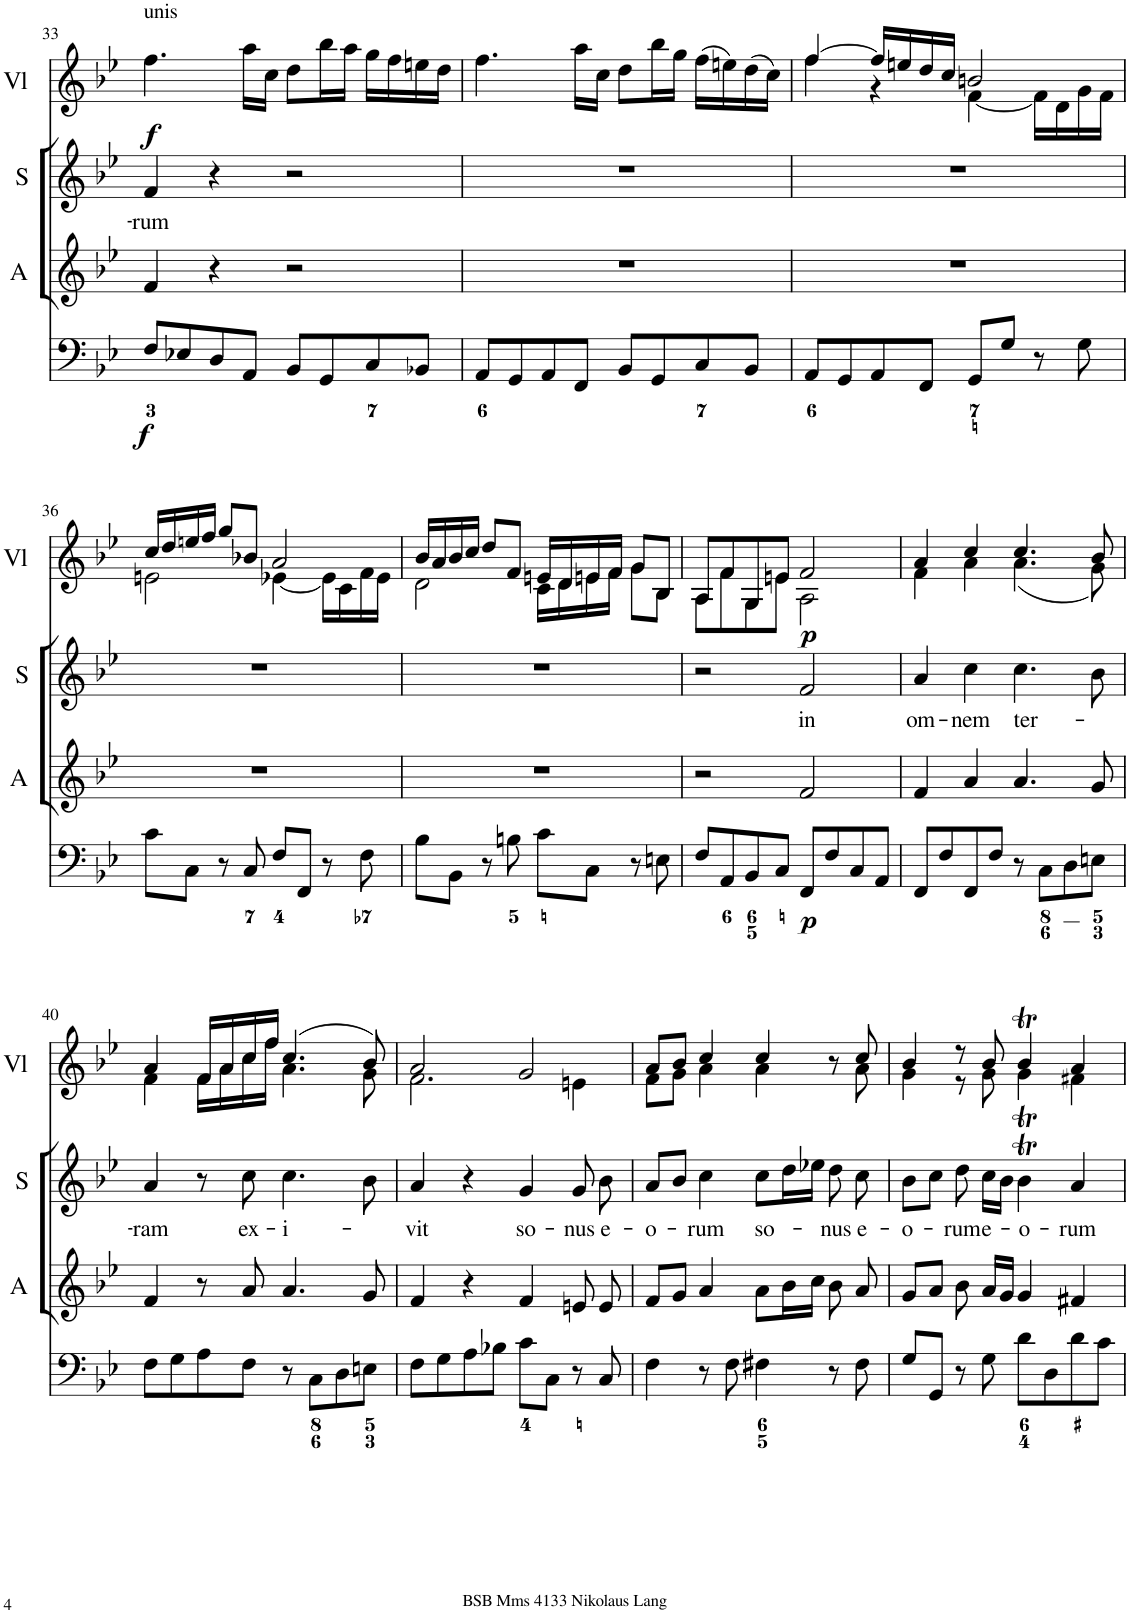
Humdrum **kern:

**kern	**dynam	**kern	**dynam	**kern	**dynam	**kern	**kern	**text	**kern	**dynam
*part6	*part6	*part5	*part5	*part4	*part4	*part3	*part2	*part2	*part1	*part1
*staff6	*staff6	*staff5	*staff5	*staff4	*staff4	*staff3	*staff2	*staff2	*staff1	*staff1
*I"Violin	*	*I"Violin	*	*I"Organ	*	*I"A	*I"S	*	*I"2 Violini	*
*I'Vln	*	*I'Vln	*	*	*	*I'A	*I'S	*	*I'Vl	*
!!LO:PB:g=z
*clefG2	*	*clefG2	*	*clefF4	*	*clefG2	*clefG2	*	*clefG2	*
*k[b-e-]	*	*k[b-e-]	*	*k[b-e-]	*	*k[b-e-]	*k[b-e-]	*	*k[b-e-]	*
*M4/4	*	*M4/4	*	*M4/4	*	*M4/4	*M4/4	*	*M4/4	*
*met(c)	*	*met(c)	*	*met(c)	*	*met(c)	*met(c)	*	*met(c)	*
=33	=33	=33	=33	=33	=33	=33	=33	=33	=33	=33
!	!	!	!	!	!	!	!	!	!LO:TX:a:t=unis	!
!	!	!LO:TX:a:t=unis	!	!	!	!	!	!	!	!
!LO:TX:a:t=unis	!	!	!	!	!	!	!	!	!	!
!	!LO:DY:b	!	!LO:DY:b	!	!LO:DY:b	!	!	!LO:LY:b	!	!LO:DY:b
4.ff	f	4.ff	f	8F/L	f	4f/	4f/	-rum	4.ff\	f
.	.	.	.	8E-X/	.	.	.	.	.	.
.	.	.	.	8D/	.	4r	4r	.	.	.
16aa\LL	.	16aa\LL	.	8AA/J	.	.	.	.	16aa\LL	.
16cc\JJ	.	16cc\JJ	.	.	.	.	.	.	16cc\JJ	.
8dd\L	.	8dd\L	.	8BB-/L	.	2r	2r	.	8dd\L	.
16bb-\L	.	16bb-\L	.	8GG/	.	.	.	.	16bb-\L	.
16aa\JJ	.	16aa\JJ	.	.	.	.	.	.	16aa\JJ	.
16gg\LL	.	16gg\LL	.	8C/	.	.	.	.	16gg\LL	.
16ff\J	.	16ff\J	.	.	.	.	.	.	16ff\	.
16een\L	.	16een\L	.	8BB-X/J	.	.	.	.	16een\	.
16dd\JJ	.	16dd\JJ	.	.	.	.	.	.	16dd\JJ	.
=34	=34	=34	=34	=34	=34	=34	=34	=34	=34	=34
4.ff	.	4.ff	.	8AA/L	.	1r	1r	.	4.ff\	.
.	.	.	.	8GG/	.	.	.	.	.	.
.	.	.	.	8AA/	.	.	.	.	.	.
16aa\LL	.	16aa\LL	.	8FF/J	.	.	.	.	16aa\LL	.
16cc\JJ	.	16cc\JJ	.	.	.	.	.	.	16cc\JJ	.
8dd\L	.	8dd\L	.	8BB-/L	.	.	.	.	8dd\L	.
16bb-\L	.	16bb-\L	.	8GG/	.	.	.	.	16bb-\L	.
16gg\JJ	.	16gg\JJ	.	.	.	.	.	.	16gg\JJ	.
16ff\LL	.	16ff\LL	.	8C/	.	.	.	.	(16ff\LL	.
16een\J	.	16een\J	.	.	.	.	.	.	16een\)	.
16dd\L	.	16dd\L	.	8BB-/J	.	.	.	.	(16dd\	.
16cc\JJ	.	16cc\JJ	.	.	.	.	.	.	16cc\JJ)	.
=35	=35	=35	=35	=35	=35	=35	=35	=35	=35	=35
*	*	*	*	*	*	*	*	*	*^	*
4ff	.	[4ff	.	8AA/L	.	1r	1r	.	[4ff/	4ff\	.
.	.	.	.	8GG/	.	.	.	.	.	.	.
4r	.	16ff\LL]	.	8AA/	.	.	.	.	16ff/LL]	4r	.
.	.	16een\J	.	.	.	.	.	.	16een/	.	.
.	.	16dd\L	.	8FF/J	.	.	.	.	16dd/	.	.
.	.	16cc\JJ	.	.	.	.	.	.	16cc/JJ	.	.
[4f	.	2bn	.	8GG/L	.	.	.	.	2bn/	[4f\	.
.	.	.	.	8G/J	.	.	.	.	.	.	.
16f/LL]	.	.	.	8r	.	.	.	.	.	16f\LL]	.
16d/J	.	.	.	.	.	.	.	.	.	16d\	.
16g/L	.	.	.	8G\	.	.	.	.	.	16g\	.
16f/JJ	.	.	.	.	.	.	.	.	.	16f\JJ	.
!!LO:LB:g=z	!!
=36	=36	=36	=36	=36	=36	=36	=36	=36	=36	=36	=36
2en	.	16cc\LL	.	8c\L	.	1r	1r	.	16cc/LL	2en\	.
.	.	16dd\J	.	.	.	.	.	.	16dd/	.	.
.	.	16een\L	.	8C\J	.	.	.	.	16een/	.	.
.	.	16ff\JJ	.	.	.	.	.	.	16ff/JJ	.	.
.	.	8gg\L	.	8r	.	.	.	.	8gg/L	.	.
.	.	8b-X\J	.	8C/	.	.	.	.	8b-X/J	.	.
[4e-X	.	2a	.	8F/L	.	.	.	.	2a/	[4e-X\	.
.	.	.	.	8FF/J	.	.	.	.	.	.	.
16e-/LL]	.	.	.	8r	.	.	.	.	.	16e-\LL]	.
16c/J	.	.	.	.	.	.	.	.	.	16c\	.
16f/L	.	.	.	8F\	.	.	.	.	.	16f\	.
16e-/JJ	.	.	.	.	.	.	.	.	.	16e-\JJ	.
=37	=37	=37	=37	=37	=37	=37	=37	=37	=37	=37	=37
2d	.	16b-\LL	.	8B-\L	.	1r	1r	.	16b-/LL	2d\	.
.	.	16a\J	.	.	.	.	.	.	16a/	.	.
.	.	16b-\L	.	8BB-\J	.	.	.	.	16b-/	.	.
.	.	16cc\JJ	.	.	.	.	.	.	16cc/JJ	.	.
.	.	8dd/L	.	8r	.	.	.	.	8dd/L	.	.
.	.	8f/J	.	8Bn\	.	.	.	.	8f/J	.	.
16c/LL	.	16en/LL	.	8c\L	.	.	.	.	16en/LL	16c\LL	.
16d/J	.	16d/J	.	.	.	.	.	.	16d/	16d\	.
16en/L	.	16e/L	.	8C\J	.	.	.	.	16e/	16en\	.
16f/JJ	.	16f/JJ	.	.	.	.	.	.	16f/JJ	16f\JJ	.
8g/L	.	8g/L	.	8r	.	.	.	.	8g/L	8g\L	.
8B-/J	.	8B-/J	.	8En\	.	.	.	.	8B-/J	8B-\J	.
=38	=38	=38	=38	=38	=38	=38	=38	=38	=38	=38	=38
8A/L	.	8A/L	.	8F/L	.	2r	2r	.	8A/L	8A\L	.
8f/J	.	8f/J	.	8AA/	.	.	.	.	8f/	8f\	.
8G/L	.	8G/L	.	8BB-/	.	.	.	.	8G/	8G\	.
8en/J	.	8en/J	.	8C/J	.	.	.	.	8en/J	8e\J	.
!	!	!	!LO:DY:b	!	!LO:DY:b	!	!	!LO:LY:b	!	!	!LO:DY:b
2A	.	2f	p	8FF/L	p	2f/	2f/	in	2f/	2A\	p
.	.	.	.	8F/	.	.	.	.	.	.	.
.	.	.	.	8C/	.	.	.	.	.	.	.
.	.	.	.	8AA/J	.	.	.	.	.	.	.
=39	=39	=39	=39	=39	=39	=39	=39	=39	=39	=39	=39
!	!	!	!	!	!	!	!	!LO:LY:b	!	!	!
4f	.	4a	.	8FF/L	.	4f/	4a/	om-	4a/	4f\	.
.	.	.	.	8F/	.	.	.	.	.	.	.
!	!	!	!	!	!	!	!	!LO:LY:b	!	!	!
4a	.	4cc	.	8FF/	.	4a/	4cc\	-nem	4cc/	4a\	.
.	.	.	.	8F/J	.	.	.	.	.	.	.
!	!	!	!	!	!	!	!	!LO:LY:b	!	!	!
(4.a	.	4.cc	.	8r	.	4.a/	4.cc\	ter-	4.cc/	(4.a\	.
.	.	.	.	8C\L	.	.	.	.	.	.	.
.	.	.	.	8D\	.	.	.	.	.	.	.
8g)	.	8b-	.	8En\J	.	8g/	8b-\	.	8b-/	8g\)	.
!!LO:LB:g=z	!!
=40	=40	=40	=40	=40	=40	=40	=40	=40	=40	=40	=40
!	!	!	!	!	!	!	!	!LO:LY:b	!	!	!
4f	.	4a	.	8F\L	.	4f/	4a/	-ram	4a/	4f\	.
.	.	.	.	8G\	.	.	.	.	.	.	.
16f\LL	.	16f\LL	.	8A\	.	8r	8r	.	16f/LL	16f\LL	.
16a\J	.	16a\J	.	.	.	.	.	.	16a/	16a\	.
!	!	!	!	!	!	!	!	!LO:LY:b	!	!	!
16cc\L	.	16cc\L	.	8F\J	.	8a/	8cc\	ex-	16cc/	16cc\	.
16ff\JJ	.	16ff\JJ	.	.	.	.	.	.	16ff/JJ	16ff\JJ	.
!	!	!	!	!	!	!	!	!LO:LY:b	!	!	!
4.a	.	(4.cc	.	8r	.	4.a/	4.cc\	-i-	(4.cc/	4.a\	.
.	.	.	.	8C\L	.	.	.	.	.	.	.
.	.	.	.	8D\	.	.	.	.	.	.	.
8g	.	8b-)	.	8En\J	.	8g/	8b-\	.	8b-/)	8g\	.
=41	=41	=41	=41	=41	=41	=41	=41	=41	=41	=41	=41
!	!	!	!	!	!	!	!	!LO:LY:b	!	!	!
2.f	.	2a	.	8F\L	.	4f/	4a/	-vit	2a/	2.f\	.
.	.	.	.	8G\	.	.	.	.	.	.	.
.	.	.	.	8A\	.	4r	4r	.	.	.	.
.	.	.	.	8B-X\J	.	.	.	.	.	.	.
!	!	!	!	!	!	!	!	!LO:LY:b	!	!	!
.	.	2g	.	8c\L	.	4f/	4g/	so-	2g/	.	.
.	.	.	.	8C\J	.	.	.	.	.	.	.
!	!	!	!	!	!	!	!	!LO:LY:b	!	!	!
4en	.	.	.	8r	.	8en/	8g/	-nus	.	4en\	.
!	!	!	!	!	!	!	!	!LO:LY:b	!	!	!
.	.	.	.	8C/	.	8e/	8b-\	e-	.	.	.
=42	=42	=42	=42	=42	=42	=42	=42	=42	=42	=42	=42
!	!	!	!	!	!	!	!	!LO:LY:b	!	!	!
8f/L	.	8a/L	.	4F\	.	8f/L	8a/L	-o-	8a/L	8f\L	.
8g/J	.	8b-/J	.	.	.	8g/J	8b-/J	.	8b-/J	8g\J	.
!	!	!	!	!	!	!	!	!LO:LY:b	!	!	!
4a	.	4cc	.	8r	.	4a/	4cc\	-rum	4cc/	4a\	.
.	.	.	.	8F\	.	.	.	.	.	.	.
!	!	!	!	!	!	!	!	!LO:LY:b	!	!	!
4a	.	4cc	.	4F#X\	.	8a\L	8cc\L	so-	4cc/	4a\	.
.	.	.	.	.	.	16b-\L	16dd\L	.	.	.	.
.	.	.	.	.	.	16cc\JJ	16ee-X\JJ	.	.	.	.
!	!	!	!	!	!	!	!	!LO:LY:b	!	!	!
8r	.	8r	.	8r	.	8b-\	8dd\	-nus	8r	8ryy	.
!	!	!	!	!	!	!	!	!LO:LY:b	!	!	!
8a	.	8cc	.	8F#\	.	8a/	8cc\	e-	8cc/	8a\	.
=43	=43	=43	=43	=43	=43	=43	=43	=43	=43	=43	=43
!	!	!	!	!	!	!	!	!LO:LY:b	!	!	!
4g	.	4b-	.	8G/L	.	8g/L	8b-\L	-o-	4b-/	4g\	.
.	.	.	.	8GG/J	.	8a/J	8cc\J	.	.	.	.
!	!	!	!	!	!	!	!	!LO:LY:b	!	!	!
8r	.	8r	.	8r	.	8b-\	8dd\	-rum	8r	8r	.
!	!	!	!	!	!	!	!	!LO:LY:b	!	!	!
8g	.	8b-	.	8G\	.	16a/LL	16cc\LL	e-	8b-/	8g\	.
.	.	.	.	.	.	16g/JJ	16b-\JJ	.	.	.	.
!	!	!	!	!	!	!	!	!LO:LY:b	!	!	!
4g	.	4b-T	.	8d\L	.	4g/	4b-T\	-o-	4b-T/	4gT\	.
.	.	.	.	8D\	.	.	.	.	.	.	.
!	!	!	!	!	!	!	!	!LO:LY:b	!	!	!
4f#X	.	4a	.	8d\	.	4f#X/	4a/	-rum	4a/	4f#X\	.
.	.	.	.	8c\J	.	.	.	.	.	.	.
*	*	*	*	*	*	*	*	*	*v	*v	*
=	=	=	=	=	=	=	=	=	=	=
*-	*-	*-	*-	*-	*-	*-	*-	*-	*-	*-
